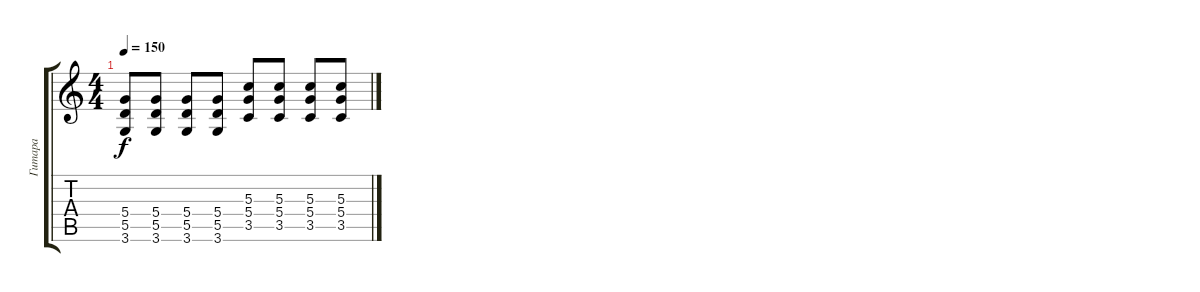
\track ("Гитара" "Гитара") {instrument distortionguitar}
\staff {score tabs}
\tuning (E4 B3 G3 D3 A2 E2) {hide}
\ts (4 4)
\tempo 150
\clef g2
\ks c
(5.4 5.5 3.6).8{dy f} (5.4 5.5 3.6).8 (5.4 5.5 3.6).8 (5.4 5.5 3.6).8 (5.3 5.4 3.5).8 (5.3 5.4 3.5).8 (5.3 5.4 3.5).8 (5.3 5.4 3.5).8
